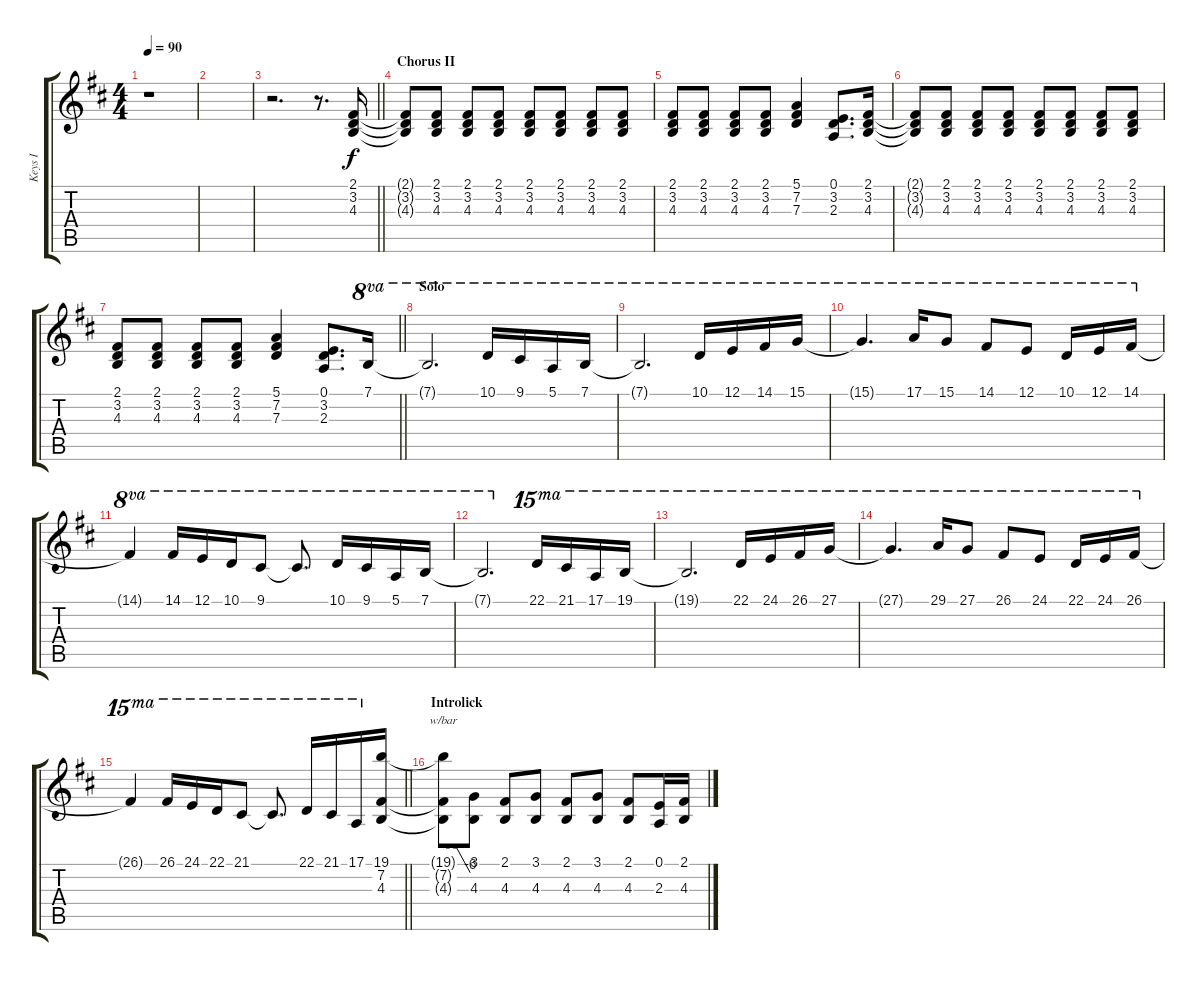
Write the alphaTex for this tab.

\track ("Keys I" "Keys I") {instrument lead2sawtooth}
\staff {score tabs}
\tuning (E4 B3 G3 D3 A2 E2) {hide}
\ts (4 4)
\tempo 90
\clef g2
\ks bminor
r.1{dy f} |
|
\barLineRight lightlight
r.2{d} r.8{d} (2.1 3.2 4.3).16 |
\section ("" "Chorus II")
(2.1{t} 3.2{t} 4.3{t}).8 (2.1 3.2 4.3).8 (2.1 3.2 4.3).8 (2.1 3.2 4.3).8 (2.1 3.2 4.3).8 (2.1 3.2 4.3).8 (2.1 3.2 4.3).8 (2.1 3.2 4.3).8 |
(2.1 3.2 4.3).8 (2.1 3.2 4.3).8 (2.1 3.2 4.3).8 (2.1 3.2 4.3).8 (5.1 7.2 7.3).4 (0.1 3.2 2.3).8{d} (2.1 3.2 4.3).16 |
(2.1{t} 3.2{t} 4.3{t}).8 (2.1 3.2 4.3).8 (2.1 3.2 4.3).8 (2.1 3.2 4.3).8 (2.1 3.2 4.3).8 (2.1 3.2 4.3).8 (2.1 3.2 4.3).8 (2.1 3.2 4.3).8 |
\barLineRight lightlight
(2.1 3.2 4.3).8 (2.1 3.2 4.3).8 (2.1 3.2 4.3).8 (2.1 3.2 4.3).8 (5.1 7.2 7.3).4 (0.1 3.2 2.3).8{d} 7.1.16{ot 8va} |
\section ("" "Solo")
7.1{t}.2{d ot 8va} 10.1.16{ot 8va} 9.1.16{ot 8va} 5.1.16{ot 8va} 7.1.16{ot 8va} |
7.1{t}.2{d ot 8va} 10.1.16{ot 8va} 12.1.16{ot 8va} 14.1.16{ot 8va} 15.1.16{ot 8va} |
15.1{t}.4{d ot 8va} 17.1.16{ot 8va} 15.1.8{ot 8va} 14.1.8{ot 8va} 12.1.8{ot 8va} 10.1.16{ot 8va} 12.1.16{ot 8va} 14.1.16{ot 8va} |
14.1{t}.4{ot 8va} 14.1.16{ot 8va} 12.1.16{ot 8va} 10.1.16{ot 8va} 9.1.8{ot 8va} 9.1{t}.8{d ot 8va} 10.1.16{ot 8va} 9.1.16{ot 8va} 5.1.16{ot 8va} 7.1.16{ot 8va} |
7.1{t}.2{d ot 8va} 22.1.16{ot 15ma} 21.1.16{ot 15ma} 17.1.16{ot 15ma} 19.1.16{ot 15ma} |
19.1{t}.2{d ot 15ma} 22.1.16{ot 15ma} 24.1.16{ot 15ma} 26.1.16{ot 15ma} 27.1.16{ot 15ma} |
27.1{t}.4{d ot 15ma} 29.1.16{ot 15ma} 27.1.8{ot 15ma} 26.1.8{ot 15ma} 24.1.8{ot 15ma} 22.1.16{ot 15ma} 24.1.16{ot 15ma} 26.1.16{ot 15ma} |
\barLineRight lightlight
26.1{t}.4{ot 15ma} 26.1.16{ot 15ma} 24.1.16{ot 15ma} 22.1.16{ot 15ma} 21.1.8{ot 15ma} 21.1{t}.8{d ot 15ma} 22.1.16{ot 15ma} 21.1.16{ot 15ma} 17.1.16{ot 15ma} (19.1 7.2 4.3).16 |
\section ("" "Introlick")
(19.1{t} 7.2{t} 4.3{t}).8{tbe (custom default 0 0 30 0 60 -24)} (3.1 4.3).8 (2.1 4.3).8 (3.1 4.3).8 (2.1 4.3).8 (3.1 4.3).8 (2.1 4.3).8 (0.1 2.3).16 (2.1 4.3).16
